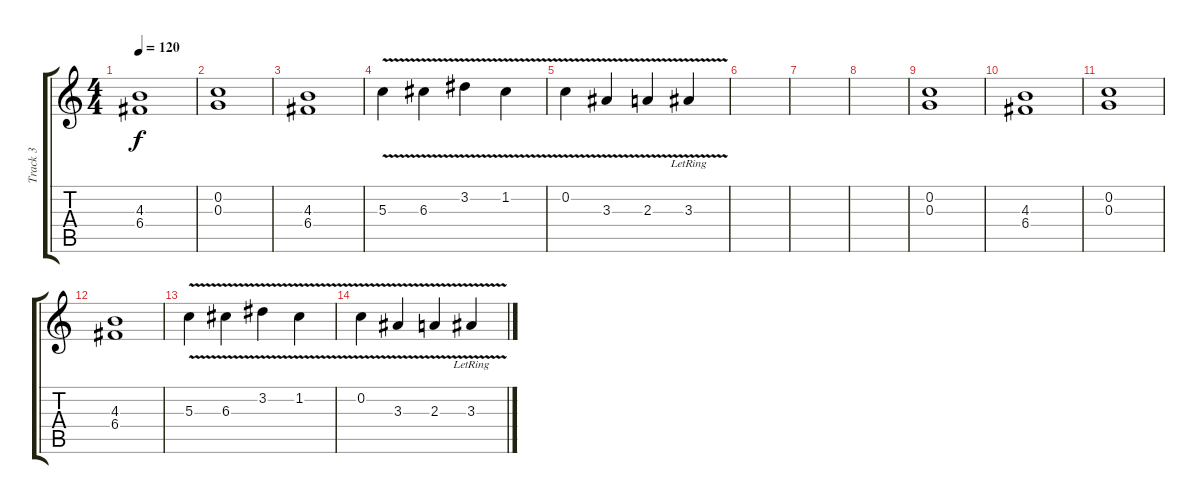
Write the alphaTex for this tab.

\track ("Track 3" "Track 3") {instrument distortionguitar}
\staff {score tabs}
\tuning (E4 C4 G3 C3 G2 C2) {hide}
\ts (4 4)
\tempo 120
\clef g2
\ks c
(4.3 6.4).1{dy f} |
(0.2 0.3).1 |
(4.3 6.4).1 |
5.3{v}.4 6.3{v}.4 3.2{v}.4 1.2{v}.4 |
0.2{v}.4 3.3{v}.4 2.3{v}.4 3.3{v lr}.4 |
|
|
|
(0.2 0.3).1 |
(4.3 6.4).1 |
(0.2 0.3).1 |
(4.3 6.4).1 |
5.3{v}.4 6.3{v}.4 3.2{v}.4 1.2{v}.4 |
0.2{v}.4 3.3{v}.4 2.3{v}.4 3.3{v lr}.4
